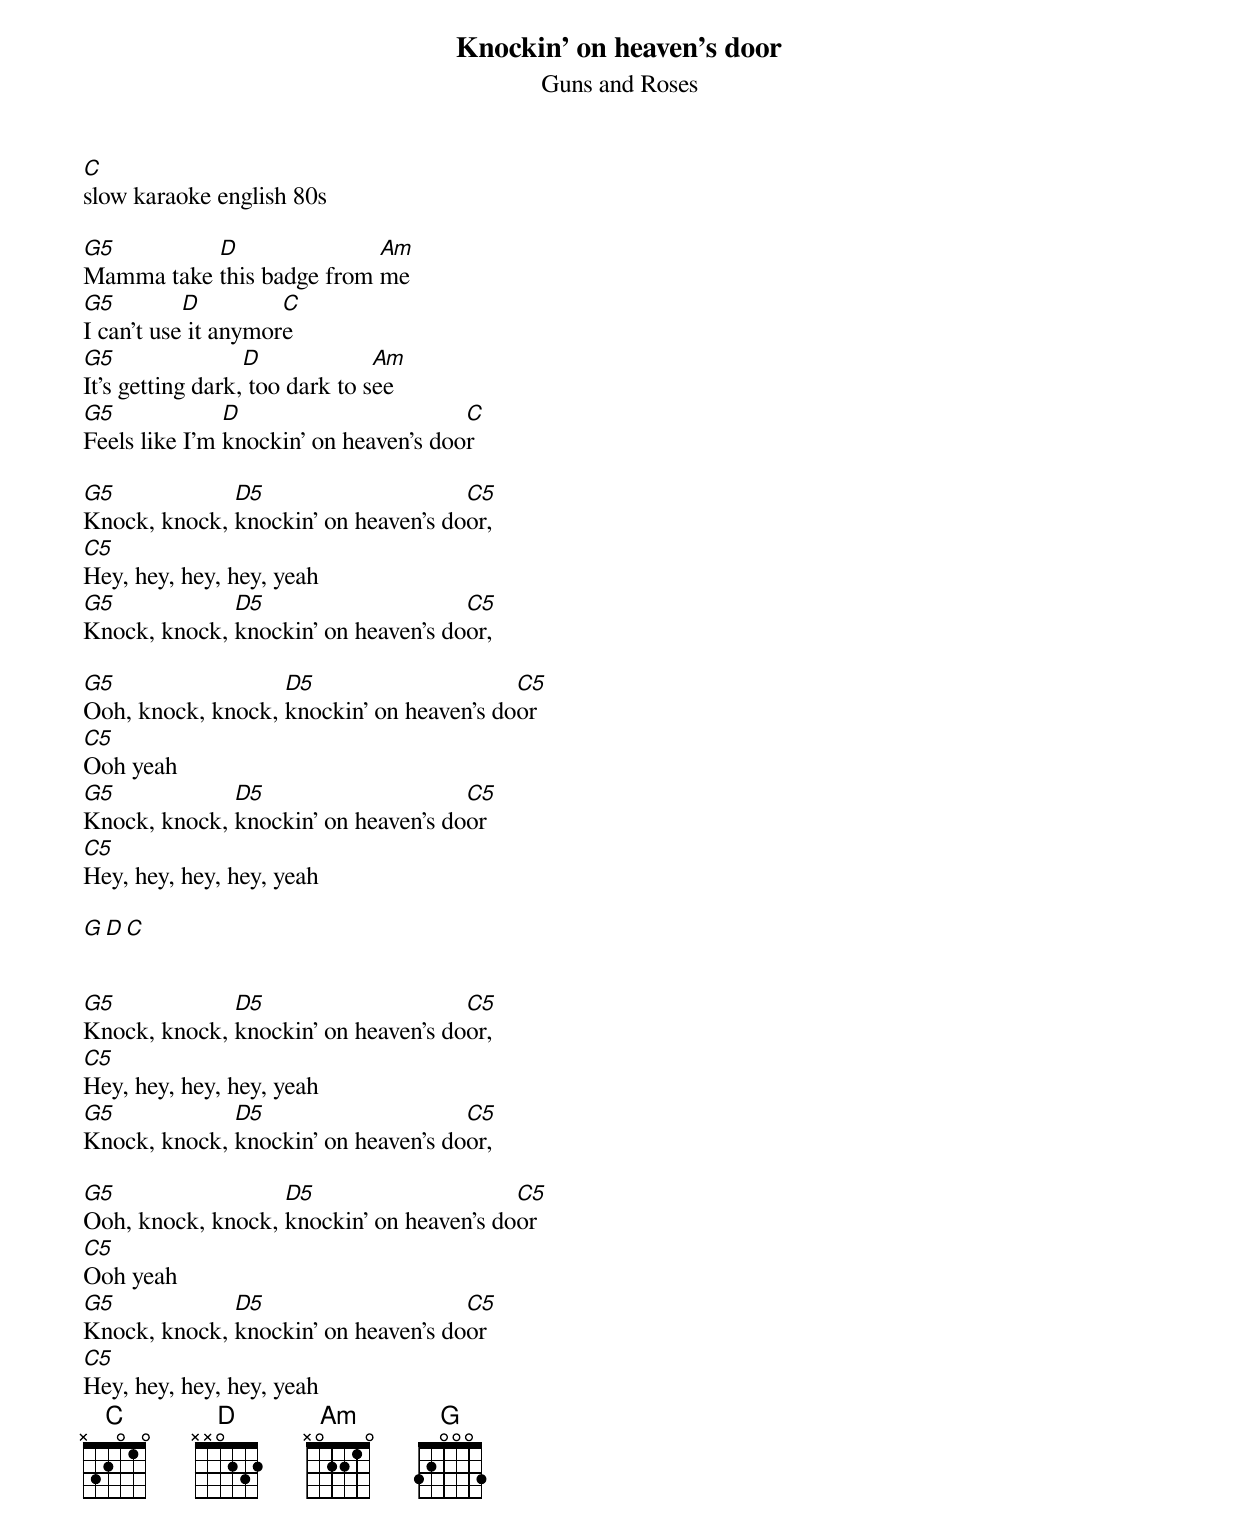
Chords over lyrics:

Knockin' on heaven's door
Guns and Roses
C
slow karaoke english 80s

G5         D               Am
Mamma take this badge from me
G5         D         C
I can't use it anymore
G5                D             Am
It's getting dark, too dark to see
G5             D                       C
Feels like I'm knockin' on heaven's door

G5            D5                     C5
Knock, knock, knockin' on heaven's door,
C5
Hey, hey, hey, hey, yeah
G5            D5                     C5
Knock, knock, knockin' on heaven's door,

G5                 D5                     C5
Ooh, knock, knock, knockin' on heaven's door
C5
Ooh yeah
G5            D5                     C5
Knock, knock, knockin' on heaven's door
C5
Hey, hey, hey, hey, yeah

G    D     C


G5            D5                     C5
Knock, knock, knockin' on heaven's door,
C5
Hey, hey, hey, hey, yeah
G5            D5                     C5
Knock, knock, knockin' on heaven's door,

G5                 D5                     C5
Ooh, knock, knock, knockin' on heaven's door
C5
Ooh yeah
G5            D5                     C5
Knock, knock, knockin' on heaven's door
C5
Hey, hey, hey, hey, yeah
